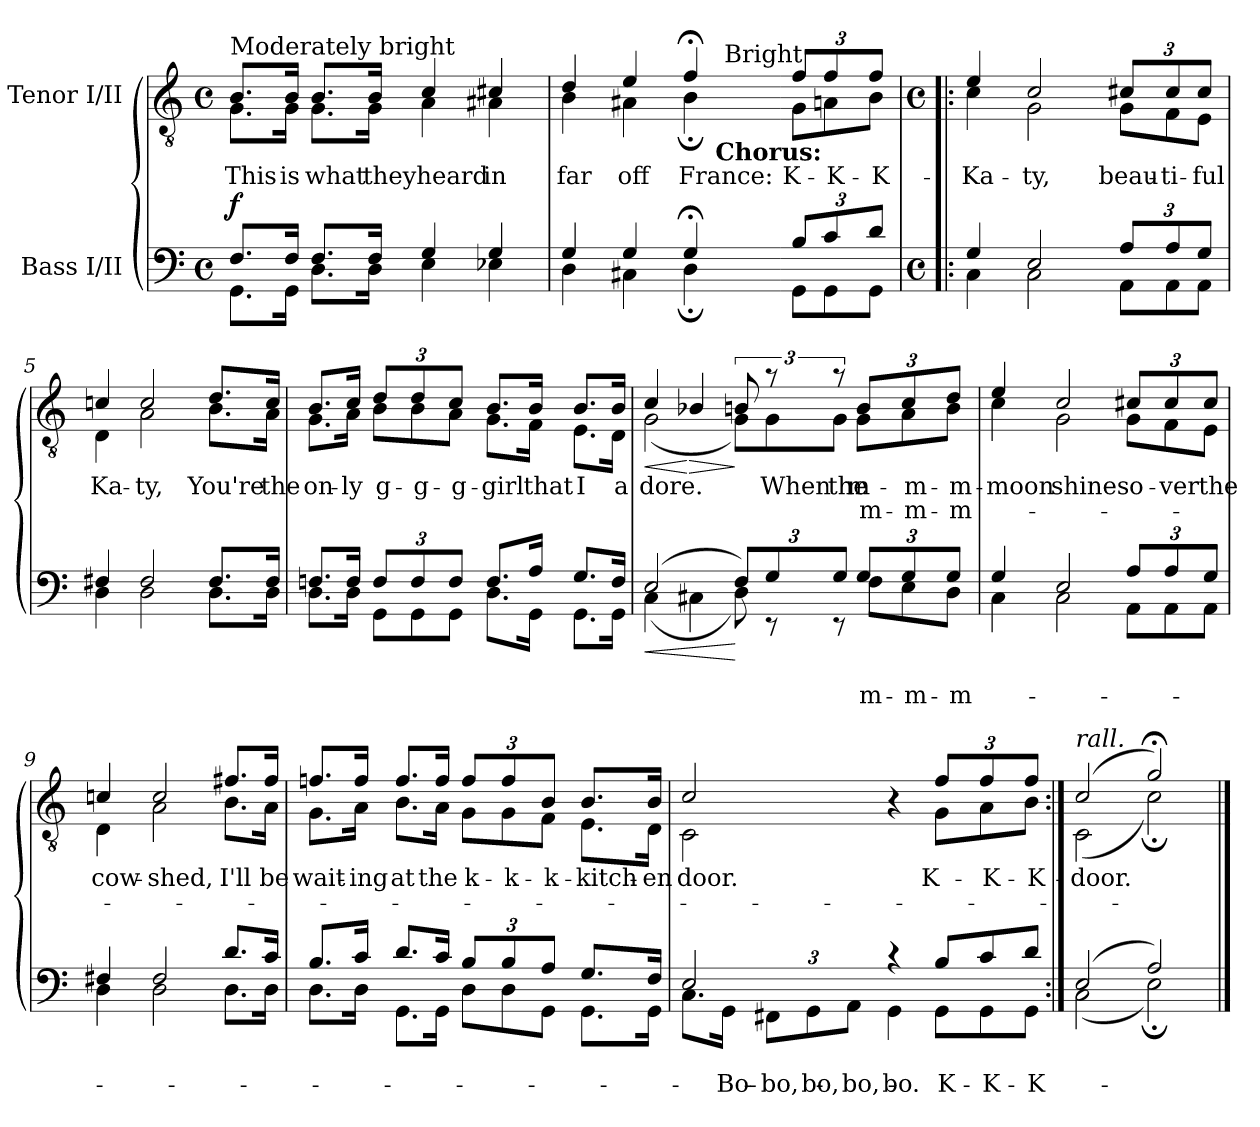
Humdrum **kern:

**kern	**text	**text	**dynam	**kern	**text	**text	**dynam
*part2	*part2	*part2	*part2	*part1	*part1	*part1	*part1
*staff2	*staff2	*staff2	*staff2	*staff1	*staff1	*staff1	*staff1
*I"Bass I/II	*	*	*	*I"Tenor I/II	*	*	*
*clefF4	*	*	*	*clefGv2	*	*	*
*k[]	*	*	*	*k[]	*	*	*
*C:	*	*	*	*C:	*	*	*
*M4/4	*	*	*	*M4/4	*	*	*
*met(c)	*	*	*	*met(c)	*	*	*
=1	=1	=1	=1	=1	=1	=1	=1
*^	*	*	*	*^	*	*	*
!	!	!	!	!	!LO:TX:a:t=Moderately bright	!	!	!	!
!	!	!	!	!LO:DY:a	!	!	!	!	!
8.F/L	8.GG\L	.	.	f	8.B/L	8.G\L	This	.	.
16F/Jk	16GG\Jk	.	.	.	16B/Jk	16G\Jk	is	.	.
8.F/L	8.D\L	.	.	.	8.B/L	8.G\L	what	.	.
16F/Jk	16D\Jk	.	.	.	16B/Jk	16G\Jk	they	.	.
4G/	4E\	.	.	.	4c/	4A\	heard	.	.
4G/	4E-X\	.	.	.	4c#X/	4A#X\	in	.	.
=2	=2	=2	=2	=2	=2	=2	=2	=2	=2
*	*	*	*	*	*^	*^	*	*	*
4G/	4D\	.	.	.	4d/	4B\	3..ryy	2ryy	far	.	.
4G/	4C#X\	.	.	.	4e/	4A#X\	.	.	off	.	.
4G;</	4D;\	.	.	.	4f;</	4B;ZZ\	.	16.ryy	France:	.	.
!	!	!	!	!	!	!	!LO:TX:b:B:t=Chorus&colon;	!	!	!	!
.	.	.	.	.	.	.	6ryy	.	.	.	.
!	!	!	!	!	!	!	!	!LO:TX:a:t=Bright	!	!	!
.	.	.	.	.	.	.	.	8ryy	.	.	.
.	.	.	.	.	.	.	.	32ryy	.	.	.
*	*	*	*	*	*	*v	*v	*v	*	*	*
=3-	=3-	=3-	=3-	=3-	=3-	=3-	=3-	=3-	=3-
*	*Xtuplet	*	*	*	*	*Xtuplet	*	*	*
12B/L	12GG\L	.	.	.	12f/L	12G\L	K-	.	.
12c/	12GG\	.	.	.	12f/	12A\	-K-	.	.
12d/J	12GG\J	.	.	.	12f/J	12B\J	-K-	.	.
=4!|:	=4!|:	=4!|:	=4!|:	=4!|:	=4!|:	=4!|:	=4!|:	=4!|:	=4!|:
*M4/4	*	*	*	*	*M4/4	*	*	*	*
*met(c)	*	*	*	*	*met(c)	*	*	*	*
4G/	4C\	.	.	.	4e/	4c\	-Ka-	.	.
2E/	2C\	.	.	.	2c/	2G\	-ty,	.	.
*tuplet	*Xtuplet	*	*	*	*tuplet	*Xtuplet	*	*	*
12A/L	12AA\L	.	.	.	12c#X/L	12G\L	beau-	.	.
12A/	12AA\	.	.	.	12c#/	12F\	-ti-	.	.
12G/J	12AA\J	.	.	.	12c#/J	12E\J	-ful	.	.
!!LO:LB:g=z	!!
=5	=5	=5	=5	=5	=5	=5	=5	=5	=5
4F#X/	4D\	.	.	.	4cn/	4D\	Ka-	.	.
2F#/	2D\	.	.	.	2c/	2A\	-ty,	.	.
8.F#/L	8.D\L	.	.	.	8.d/L	8.B\L	You're	.	.
16F#/Jk	16D\Jk	.	.	.	16c/Jk	16A\Jk	the	.	.
=6	=6	=6	=6	=6	=6	=6	=6	=6	=6
8.Fn/L	8.D\L	.	.	.	8.B/L	8.G\L	on-	.	.
16F/Jk	16D\Jk	.	.	.	16c/Jk	16A\Jk	-ly	.	.
*tuplet	*Xtuplet	*	*	*	*tuplet	*Xtuplet	*	*	*
12F/L	12GG\L	.	.	.	12d/L	12B\L	g-	.	.
12F/	12GG\	.	.	.	12d/	12B\	-g-	.	.
12F/J	12GG\J	.	.	.	12c/J	12A\J	-g-	.	.
8.F/L	8.D\L	.	.	.	8.B/L	8.G\L	-girl	.	.
16A/Jk	16GG\Jk	.	.	.	16B/Jk	16F\Jk	that	.	.
8.G/L	8.GG\L	.	.	.	8.B/L	8.E\L	I	.	.
16F/Jk	16GG\Jk	.	.	.	16B/Jk	16D\Jk	a	.	.
=7	=7	=7	=7	=7	=7	=7	=7	=7	=7
!	!	!	!	!LO:HP:b	!	!	!	!	!
!	!	!	!	!LO:HP:n=1:b	!	!	!	!	!LO:HP:b
(2E/	(4C\	.	.	< >	4c/	(2G\	dore.	.	<
!	!	!	!	!	!	!	!	!	!LO:HP:n=1:b
.	4C#X\	.	.	.	4B-X/	.	.	.	[ >
*tuplet	*Xtuplet	*	*	*	*tuplet	*Xtuplet	*	*	*
12F/L)	12D\)	.	.	[	12Bn/	12G\L)	.	.	]
12G/	12rEE	.	.	]	12ra	12G\	When	.	.
12G/J	12rEE	.	.	.	12ra	12G\J	the	.	.
*tuplet	*Xtuplet	*	*	*	*tuplet	*Xtuplet	*	*	*
12G/L	12F\L	.	m-	.	12B/L	12G\L	m-	m-	.
12G/	12E\	.	-m-	.	12c/	12A\	-m-	-m-	.
12G/J	12D\J	.	-m-	.	12d/J	12B\J	-m-	-m-	.
=8	=8	=8	=8	=8	=8	=8	=8	=8	=8
4G/	4C\	.	.	.	4e/	4c\	-moon	.	.
2E/	2C\	.	.	.	2c/	2G\	shines	.	.
*tuplet	*Xtuplet	*	*	*	*tuplet	*Xtuplet	*	*	*
12A/L	12AA\L	.	.	.	12c#X/L	12G\L	o-	.	.
12A/	12AA\	.	.	.	12c#/	12F\	-ver	.	.
12G/J	12AA\J	.	.	.	12c#/J	12E\J	the	.	.
!!LO:LB:g=z	!!
=9	=9	=9	=9	=9	=9	=9	=9	=9	=9
4F#X/	4D\	.	.	.	4cn/	4D\	cow-	.	.
2F#/	2D\	.	.	.	2c/	2A\	-shed,	.	.
8.d/L	8.D\L	.	.	.	8.f#X/L	8.B\L	I'll	.	.
16c/Jk	16D\Jk	.	.	.	16f#/Jk	16A\Jk	be	.	.
=10	=10	=10	=10	=10	=10	=10	=10	=10	=10
8.B/L	8.D\L	.	.	.	8.fn/L	8.G\L	wait-	.	.
16c/Jk	16D\Jk	.	.	.	16f/Jk	16A\Jk	-ing	.	.
8.d/L	8.GG\L	.	.	.	8.f/L	8.B\L	at	.	.
16c/Jk	16GG\Jk	.	.	.	16f/Jk	16A\Jk	the	.	.
*tuplet	*Xtuplet	*	*	*	*tuplet	*Xtuplet	*	*	*
12B/L	12D\L	.	.	.	12f/L	12G\L	k-	.	.
12B/	12D\	.	.	.	12f/	12G\	-k-	.	.
12A/J	12GG\J	.	.	.	12B/J	12F\J	-k-	.	.
8.G/L	8.GG\L	.	.	.	8.B/L	8.E\L	-kitch-	.	.
16F/Jk	16GG\Jk	.	.	.	16B/Jk	16D\Jk	-en	.	.
=11	=11	=11	=11	=11	=11	=11	=11	=11	=11
2E/	8.C\L	.	.	.	2c/	2C\	door.	.	.
.	16GG\Jk	.	-Bo-	.	.	.	.	.	.
*	*tuplet	*	*	*	*	*	*	*	*
.	12FF#X\L	.	-bo,	.	.	.	.	.	.
.	12GG\	.	bo,	.	.	.	.	.	.
.	12AA\J	.	bo,	.	.	.	.	.	.
4rc	4GG\	.	bo.	.	4r	4ryy	.	.	.
*	*Xtuplet	*	*	*	*tuplet	*Xtuplet	*	*	*
12B/L	12GG\L	.	K-	.	12f/L	12G\L	K-	.	.
12c/	12GG\	.	-K-	.	12f/	12A\	-K-	.	.
12d/J	12GG\J	.	-K-	.	12f/J	12B\J	-K-	.	.
=12:|!	=12:|!	=12:|!	=12:|!	=12:|!	=12:|!	=12:|!	=12:|!	=12:|!	=12:|!
!	!	!	!	!	!LO:TX:a:i:t=rall.	!	!	!	!
(2E/	(2C\	.	.	.	(2c/	(2C\	-door.	.	.
2A/)	2E;<;\)	.	.	.	2g/)	2c;;<\)	.	.	.
*v	*v	*	*	*	*	*	*	*	*
*	*	*	*	*v	*v	*	*	*
==	==	==	==	==	==	==	==
*-	*-	*-	*-	*-	*-	*-	*-
